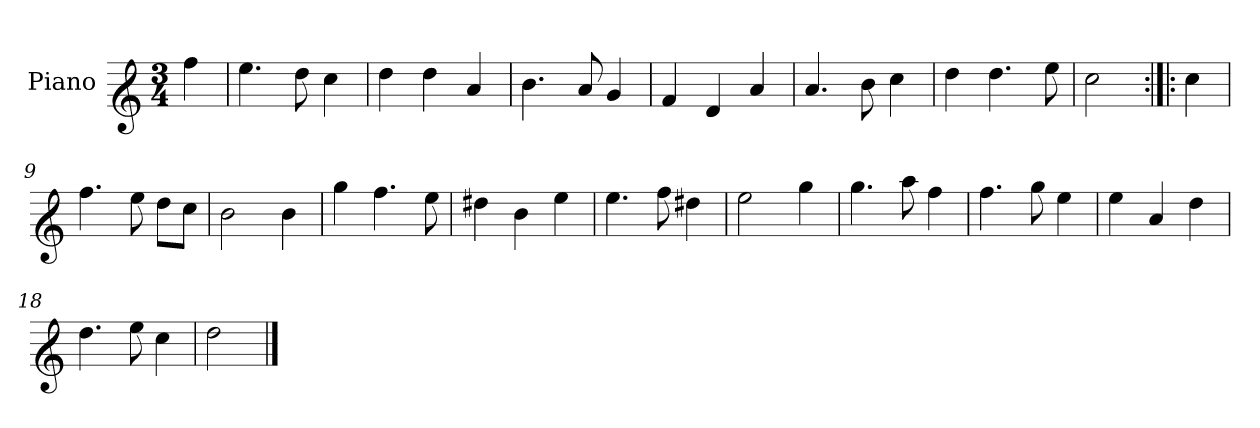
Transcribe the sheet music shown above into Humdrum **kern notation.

**kern
*part1
*staff1
*I"Piano
*I'Pno.
*clefG1
*k[]
*M3/4
=
4aa\
=1
4.gg\
8ff\
4ee\
=2
4ff\
4ff\
4cc/
=3
4.dd\
8cc/
4b/
=4
4a/
4f/
4cc/
=5
4.cc/
8dd\
4ee\
=6
4ff\
4.ff\
8gg\
=7
2ee\
=8:|!|:
4ee\
=9
4.aa\
8gg\
8ff\L
8ee\J
=10
2dd\
4dd\
!!LO:LB:g=z
=11
4bb\
4.aa\
8gg\
=12
4ff#X\
4dd\
4gg\
=13
4.gg\
8aa\
4ff#X\
=14
2gg\
4bb\
=15
4.bb\
8ccc\
4aa\
=16
4.aa\
8bb\
4gg\
=17
4gg\
4cc/
4ff\
=18
4.ff\
8gg\
4ee\
=19
2ff\
==
*-
